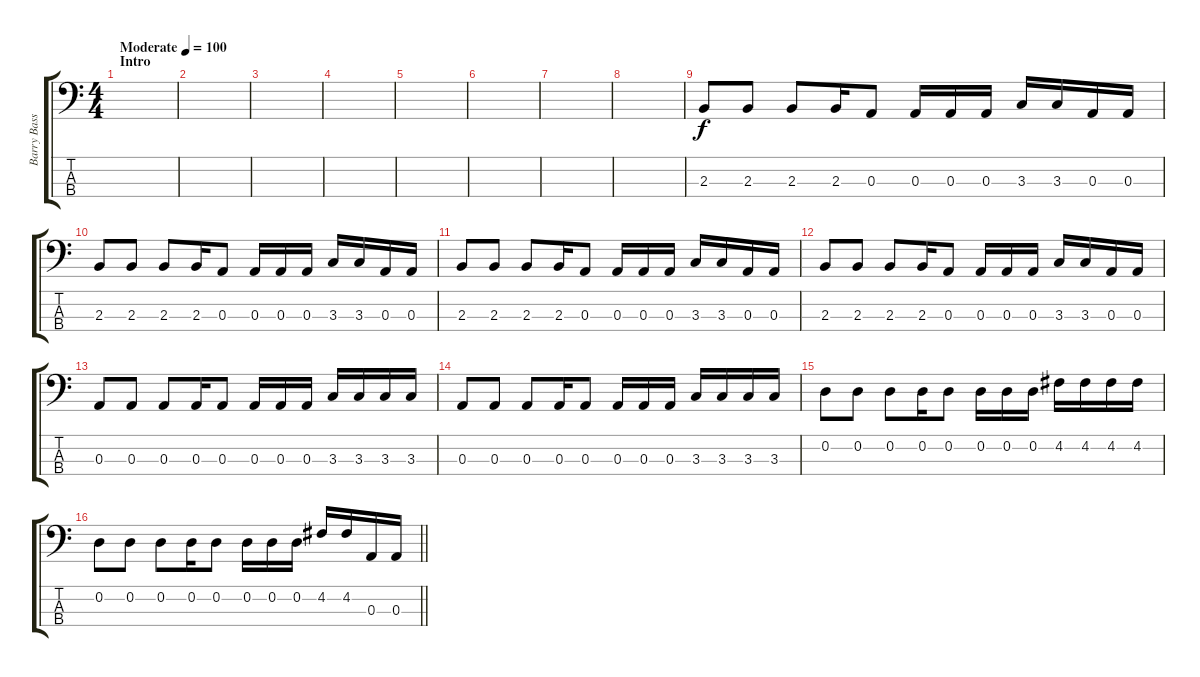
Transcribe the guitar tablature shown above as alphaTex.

\track ("Barry Bass" "Barry Bass") {instrument electricbasspick}
\staff {score tabs}
\tuning (G2 D2 A1 E1) {hide}
\ts (4 4)
\section ("" "Intro")
\tempo (100 "Moderate")
\clef f4
\ks c
|
|
|
|
|
|
|
|
2.3.8 2.3.8 2.3.8 2.3.16 0.3.8 0.3.16 0.3.16 0.3.16 3.3.16 3.3.16 0.3.16 0.3.16 |
2.3.8 2.3.8 2.3.8 2.3.16 0.3.8 0.3.16 0.3.16 0.3.16 3.3.16 3.3.16 0.3.16 0.3.16 |
2.3.8 2.3.8 2.3.8 2.3.16 0.3.8 0.3.16 0.3.16 0.3.16 3.3.16 3.3.16 0.3.16 0.3.16 |
2.3.8 2.3.8 2.3.8 2.3.16 0.3.8 0.3.16 0.3.16 0.3.16 3.3.16 3.3.16 0.3.16 0.3.16 |
0.3.8 0.3.8 0.3.8 0.3.16 0.3.8 0.3.16 0.3.16 0.3.16 3.3.16 3.3.16 3.3.16 3.3.16 |
0.3.8 0.3.8 0.3.8 0.3.16 0.3.8 0.3.16 0.3.16 0.3.16 3.3.16 3.3.16 3.3.16 3.3.16 |
0.2.8 0.2.8 0.2.8 0.2.16 0.2.8 0.2.16 0.2.16 0.2.16 4.2.16 4.2.16 4.2.16 4.2.16 |
\barLineRight lightlight
0.2.8 0.2.8 0.2.8 0.2.16 0.2.8 0.2.16 0.2.16 0.2.16 4.2.16 4.2.16 0.3.16 0.3.16
